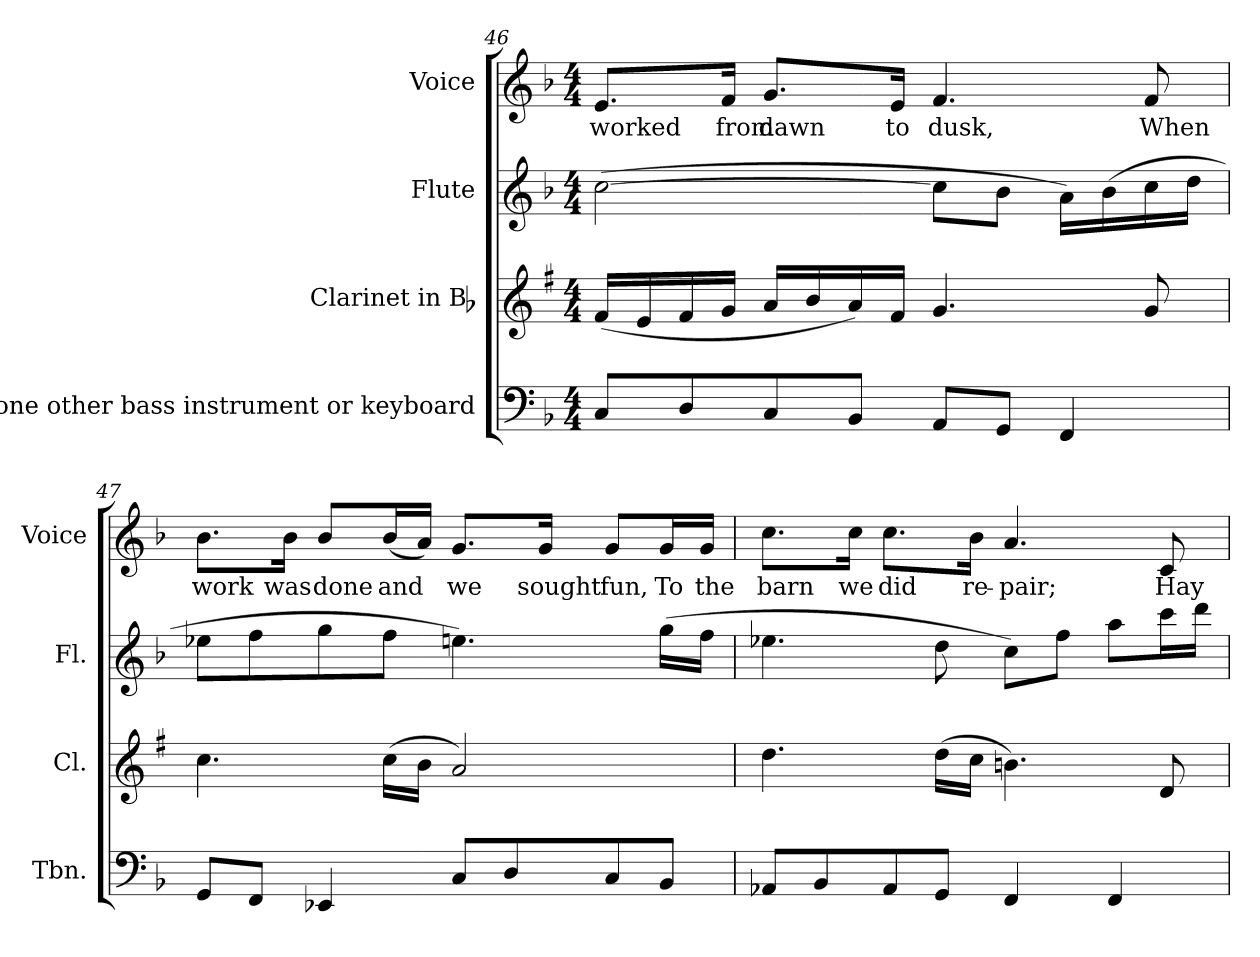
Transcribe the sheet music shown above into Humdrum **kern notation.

**kern	**kern	**kern	**kern	**text
*part4	*part3	*part2	*part1	*part1
*staff4	*staff3	*staff2	*staff1	*staff1
*I"Trombone other bass instrument  or keyboard	*I"Clarinet in Bb	*I"Flute	*I"Voice	*
*I'Tbn.	*I'Cl.	*I'Fl.	*I'Voice	*
*clefF4	*clefG2	*clefG2	*clefG2	*
*	*ITrd1c2	*	*	*
*k[b-]	*k[b-]	*k[b-]	*k[b-]	*
*F:	*F:	*F:	*F:	*
*M4/4	*M4/4	*M4/4	*M4/4	*
=46	=46	=46	=46	=46
!	!	!	!	!LO:LY:b:color=#000000
8Ci/L	(16ei/LL	([2cci\	8.ei/L	worked
.	16di/	.	.	.
8Di/	16ei/	.	.	.
!	!	!	!	!LO:LY:b:color=#000000
.	16fi/JJ	.	16fi/Jk	from
!	!	!	!	!LO:LY:b:color=#000000
8Ci/	16gi/LL	.	8.gi/L	dawn
.	16ai/	.	.	.
8BB-i/J	16gi/)	.	.	.
!	!	!	!	!LO:LY:b:color=#000000
.	16ei/JJ	.	16ei/Jk	to
!	!	!	!	!LO:LY:b:color=#000000
8AAi/L	4.fi/	8cci\L]	4.fi/	dusk,
8GGi/J	.	8b-i\J	.	.
4FFi/	.	16ai\LL)	.	.
.	.	(16b-i\	.	.
!	!	!	!	!LO:LY:b:color=#000000
.	8fi/	16cci\	8fi/	When
.	.	16ddi\JJ	.	.
!!LO:LB:g=z
=47	=47	=47	=47	=47
!	!	!	!	!LO:LY:b:color=#000000
8GGi/L	4.b-i\	8ee-Xi\L	8.b-i\L	work
8FFi/J	.	8ffi\	.	.
!	!	!	!	!LO:LY:b:color=#000000
.	.	.	16b-i\Jk	was
!	!	!	!	!LO:LY:b:color=#000000
4EE-Xi/	.	8ggi\	8b-i/L	done
!	!	!	!	!LO:LY:b:color=#000000
.	(16b-i\LL	8ffi\J	(16b-i/L	and
.	16ai\JJ	.	16ai/JJ)	.
!	!	!	!	!LO:LY:b:color=#000000
8Ci/L	2gi/)	4.eeni\)	8.gi/L	we
8Di/	.	.	.	.
!	!	!	!	!LO:LY:b:color=#000000
.	.	.	16gi/Jk	sought
!	!	!	!	!LO:LY:b:color=#000000
8Ci/	.	.	8gi/L	fun,
!	!	!	!	!LO:LY:b:color=#000000
8BB-i/J	.	(16ggi\LL	16gi/L	To
!	!	!	!	!LO:LY:b:color=#000000
.	.	16ffi\JJ	16gi/JJ	the
=48	=48	=48	=48	=48
!	!	!	!	!LO:LY:b:color=#000000
8AA-Xi/L	4.cci\	4.ee-Xi\	8.cci\L	barn
8BB-i/	.	.	.	.
!	!	!	!	!LO:LY:b:color=#000000
.	.	.	16cci\Jk	we
!	!	!	!	!LO:LY:b:color=#000000
8AA-i/	.	.	8.cci\L	did
8GGi/J	(16cci\LL	8ddi\	.	.
!	!	!	!	!LO:LY:b:color=#000000
.	16b-i\JJ	.	16b-i\Jk	re-
!	!	!	!	!LO:LY:b:color=#000000
4FFi/	4.ani\)	8cci\L)	4.ai/	-pair;
.	.	8ffi\J	.	.
4FFi/	.	8aai\L	.	.
!	!	!	!	!LO:LY:b:color=#000000
.	8ci/	16ccci\L	8ci/	Hay-
.	.	16dddi\JJ	.	.
=	=	=	=	=
*-	*-	*-	*-	*-
